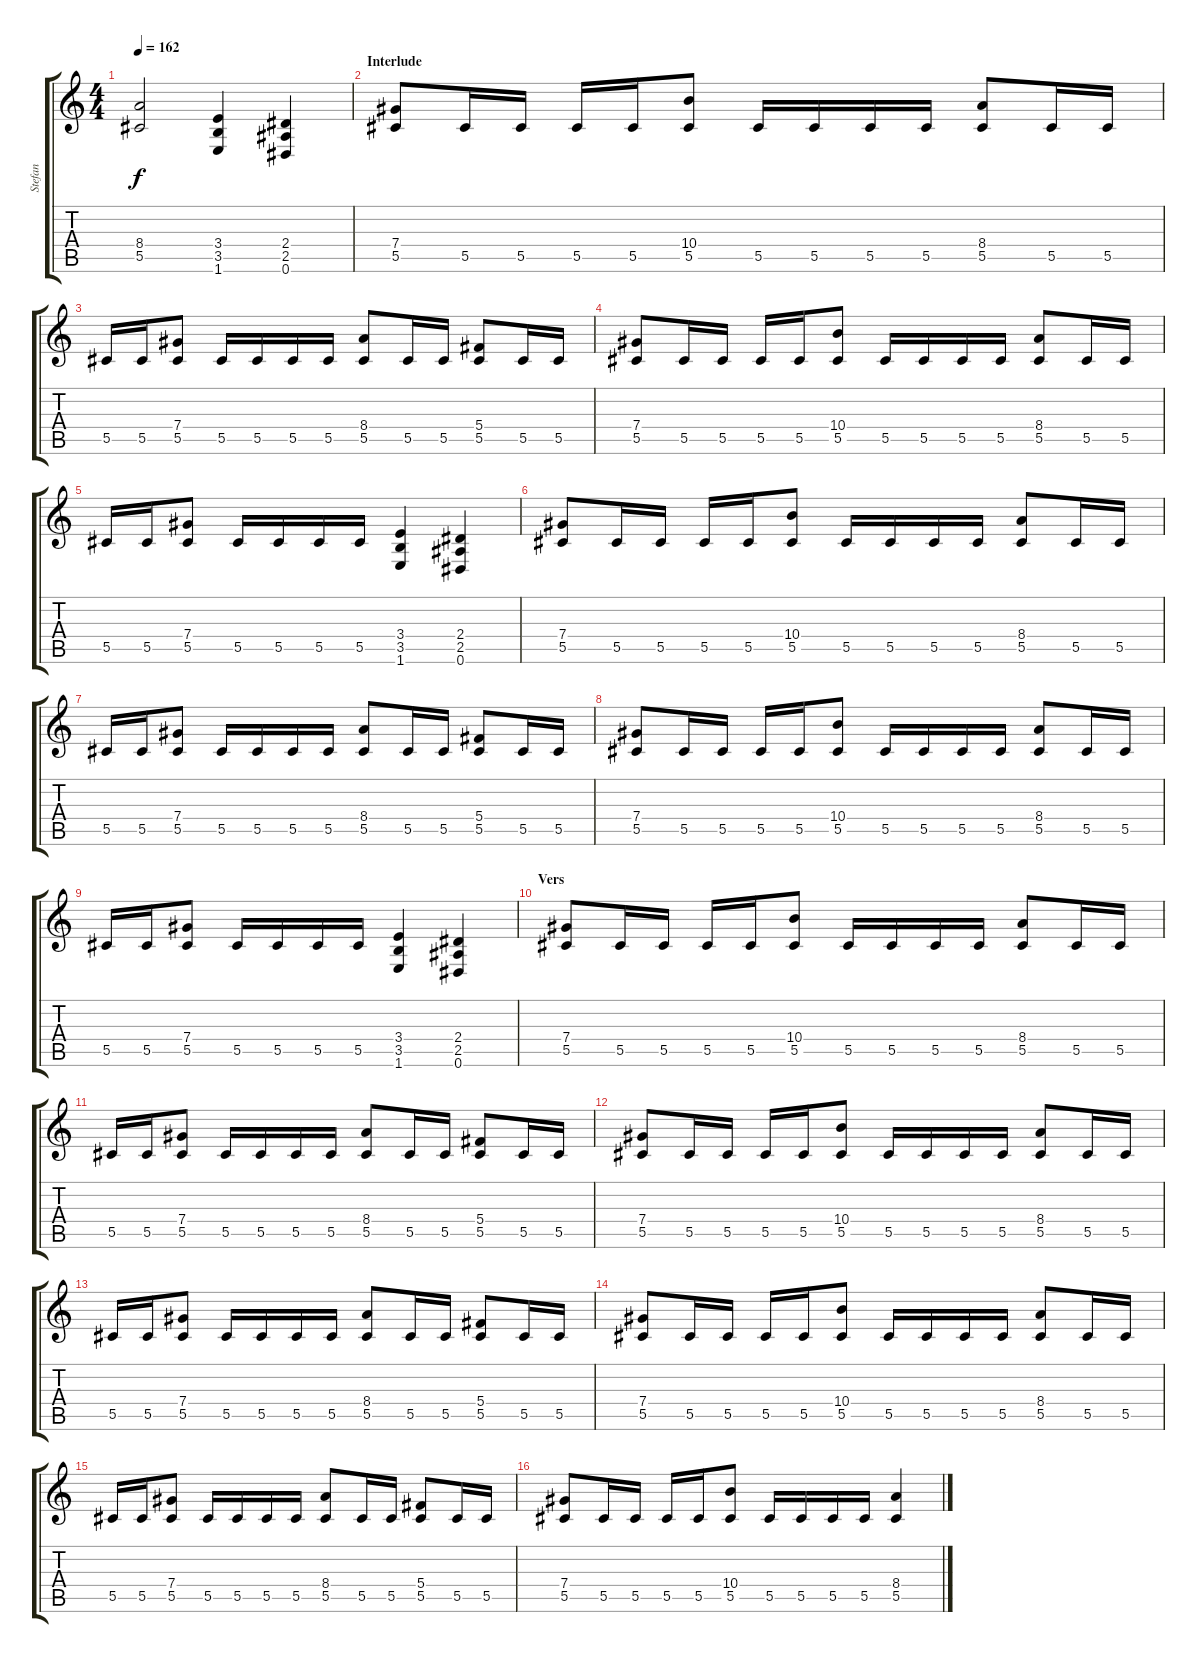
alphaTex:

\track ("Stefan" "Stefan") {instrument distortionguitar}
\staff {score tabs}
\tuning (Eb4 Bb3 Gb3 Db3 Ab2 Eb2) {hide}
\ts (4 4)
\tempo 162
\clef g2
\ks c
(8.4{t} 5.5{t}).2{dy f} (3.4 3.5 1.6).4 (2.4 2.5 0.6).4 |
\section ("" "Interlude")
(7.4 5.5).8 5.5.16 5.5.16 5.5.16 5.5.16 (10.4 5.5).8 5.5.16 5.5.16 5.5.16 5.5.16 (8.4 5.5).8 5.5.16 5.5.16 |
5.5.16 5.5.16 (7.4 5.5).8 5.5.16 5.5.16 5.5.16 5.5.16 (8.4 5.5).8 5.5.16 5.5.16 (5.4 5.5).8 5.5.16 5.5.16 |
(7.4 5.5).8 5.5.16 5.5.16 5.5.16 5.5.16 (10.4 5.5).8 5.5.16 5.5.16 5.5.16 5.5.16 (8.4 5.5).8 5.5.16 5.5.16 |
5.5.16 5.5.16 (7.4 5.5).8 5.5.16 5.5.16 5.5.16 5.5.16 (3.4 3.5 1.6).4 (2.4 2.5 0.6).4 |
(7.4 5.5).8 5.5.16 5.5.16 5.5.16 5.5.16 (10.4 5.5).8 5.5.16 5.5.16 5.5.16 5.5.16 (8.4 5.5).8 5.5.16 5.5.16 |
5.5.16 5.5.16 (7.4 5.5).8 5.5.16 5.5.16 5.5.16 5.5.16 (8.4 5.5).8 5.5.16 5.5.16 (5.4 5.5).8 5.5.16 5.5.16 |
(7.4 5.5).8 5.5.16 5.5.16 5.5.16 5.5.16 (10.4 5.5).8 5.5.16 5.5.16 5.5.16 5.5.16 (8.4 5.5).8 5.5.16 5.5.16 |
5.5.16 5.5.16 (7.4 5.5).8 5.5.16 5.5.16 5.5.16 5.5.16 (3.4 3.5 1.6).4 (2.4 2.5 0.6).4 |
\section ("" "Vers")
(7.4 5.5).8 5.5.16 5.5.16 5.5.16 5.5.16 (10.4 5.5).8 5.5.16 5.5.16 5.5.16 5.5.16 (8.4 5.5).8 5.5.16 5.5.16 |
5.5.16 5.5.16 (7.4 5.5).8 5.5.16 5.5.16 5.5.16 5.5.16 (8.4 5.5).8 5.5.16 5.5.16 (5.4 5.5).8 5.5.16 5.5.16 |
(7.4 5.5).8 5.5.16 5.5.16 5.5.16 5.5.16 (10.4 5.5).8 5.5.16 5.5.16 5.5.16 5.5.16 (8.4 5.5).8 5.5.16 5.5.16 |
5.5.16 5.5.16 (7.4 5.5).8 5.5.16 5.5.16 5.5.16 5.5.16 (8.4 5.5).8 5.5.16 5.5.16 (5.4 5.5).8 5.5.16 5.5.16 |
(7.4 5.5).8 5.5.16 5.5.16 5.5.16 5.5.16 (10.4 5.5).8 5.5.16 5.5.16 5.5.16 5.5.16 (8.4 5.5).8 5.5.16 5.5.16 |
5.5.16 5.5.16 (7.4 5.5).8 5.5.16 5.5.16 5.5.16 5.5.16 (8.4 5.5).8 5.5.16 5.5.16 (5.4 5.5).8 5.5.16 5.5.16 |
(7.4 5.5).8 5.5.16 5.5.16 5.5.16 5.5.16 (10.4 5.5).8 5.5.16 5.5.16 5.5.16 5.5.16 (8.4 5.5).4
